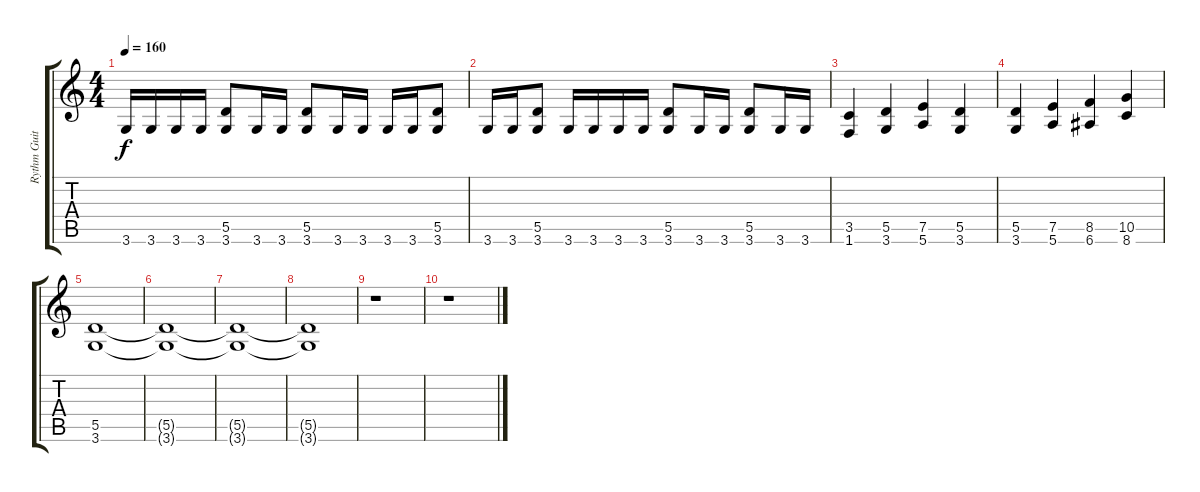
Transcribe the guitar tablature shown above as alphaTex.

\track ("Rythm Guitar" "Rythm Guit") {instrument distortionguitar}
\staff {score tabs}
\tuning (E4 B3 G3 D3 A2 E2) {hide}
\ts (4 4)
\tempo 160
\clef g2
\ks c
3.6.16{dy f} 3.6.16 3.6.16 3.6.16 (5.5 3.6).8 3.6.16 3.6.16 (5.5 3.6).8 3.6.16 3.6.16 3.6.16 3.6.16 (5.5 3.6).8 |
3.6.16 3.6.16 (5.5 3.6).8 3.6.16 3.6.16 3.6.16 3.6.16 (5.5 3.6).8 3.6.16 3.6.16 (5.5 3.6).8 3.6.16 3.6.16 |
(3.5 1.6).4 (5.5 3.6).4 (7.5 5.6).4 (5.5 3.6).4 |
(5.5 3.6).4 (7.5 5.6).4 (8.5 6.6).4 (10.5 8.6).4 |
(5.5 3.6).1 |
(5.5{t} 3.6{t}).1 |
(5.5{t} 3.6{t}).1 |
(5.5{t} 3.6{t}).1 |
r.1 |
r.1
